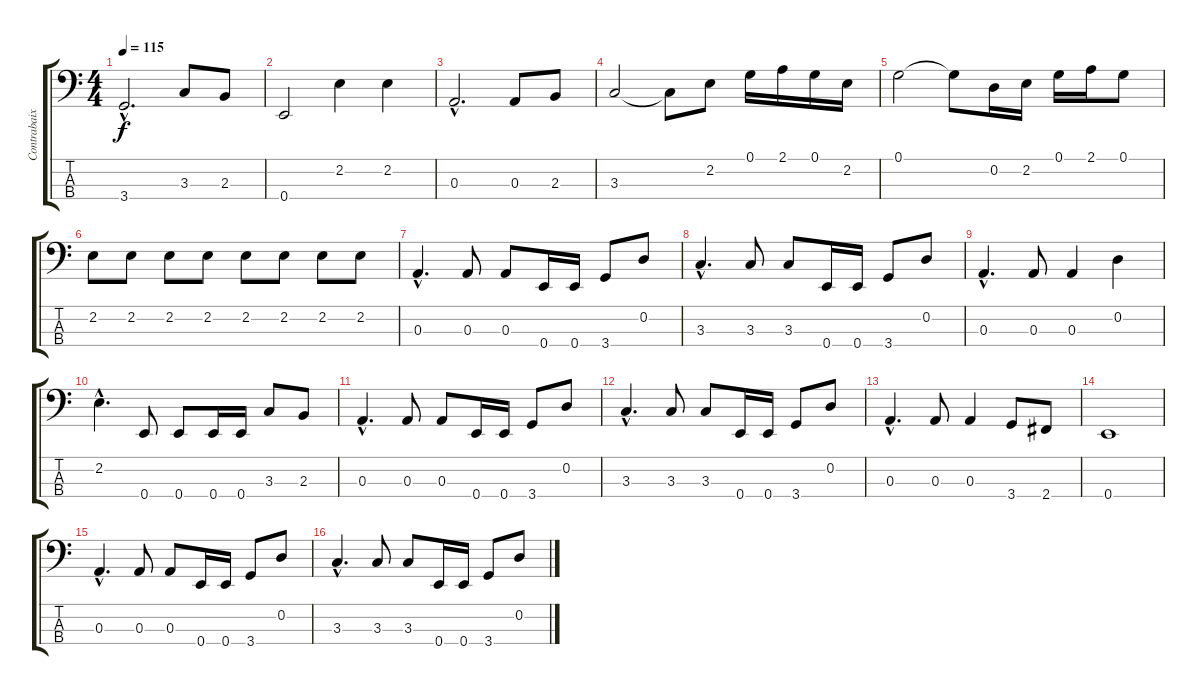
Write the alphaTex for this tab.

\track ("Contrabaixo" "Contrabaix") {instrument contrabass}
\staff {score tabs}
\tuning (G2 D2 A1 E1) {hide}
\ts (4 4)
\tempo 115
\clef f4
\ks c
3.4{hac}.2{d dy f} 3.3.8 2.3.8 |
0.4.2 2.2.4 2.2.4 |
0.3{hac}.2{d} 0.3.8 2.3.8 |
3.3.2 3.3{t}.8 2.2.8 0.1.16 2.1.16 0.1.16 2.2.16 |
0.1.2 0.1{t}.8 0.2.16 2.2.16 0.1.16 2.1.16 0.1.8 |
2.2.8 2.2.8 2.2.8 2.2.8 2.2.8 2.2.8 2.2.8 2.2.8 |
0.3{hac}.4{d} 0.3.8 0.3.8 0.4.16 0.4.16 3.4.8 0.2.8 |
3.3{hac}.4{d} 3.3.8 3.3.8 0.4.16 0.4.16 3.4.8 0.2.8 |
0.3{hac}.4{d} 0.3.8 0.3.4 0.2.4 |
2.2{hac}.4{d} 0.4.8 0.4.8 0.4.16 0.4.16 3.3.8 2.3.8 |
0.3{hac}.4{d} 0.3.8 0.3.8 0.4.16 0.4.16 3.4.8 0.2.8 |
3.3{hac}.4{d} 3.3.8 3.3.8 0.4.16 0.4.16 3.4.8 0.2.8 |
0.3{hac}.4{d} 0.3.8 0.3.4 3.4.8 2.4.8 |
0.4.1 |
0.3{hac}.4{d} 0.3.8 0.3.8 0.4.16 0.4.16 3.4.8 0.2.8 |
3.3{hac}.4{d} 3.3.8 3.3.8 0.4.16 0.4.16 3.4.8 0.2.8
